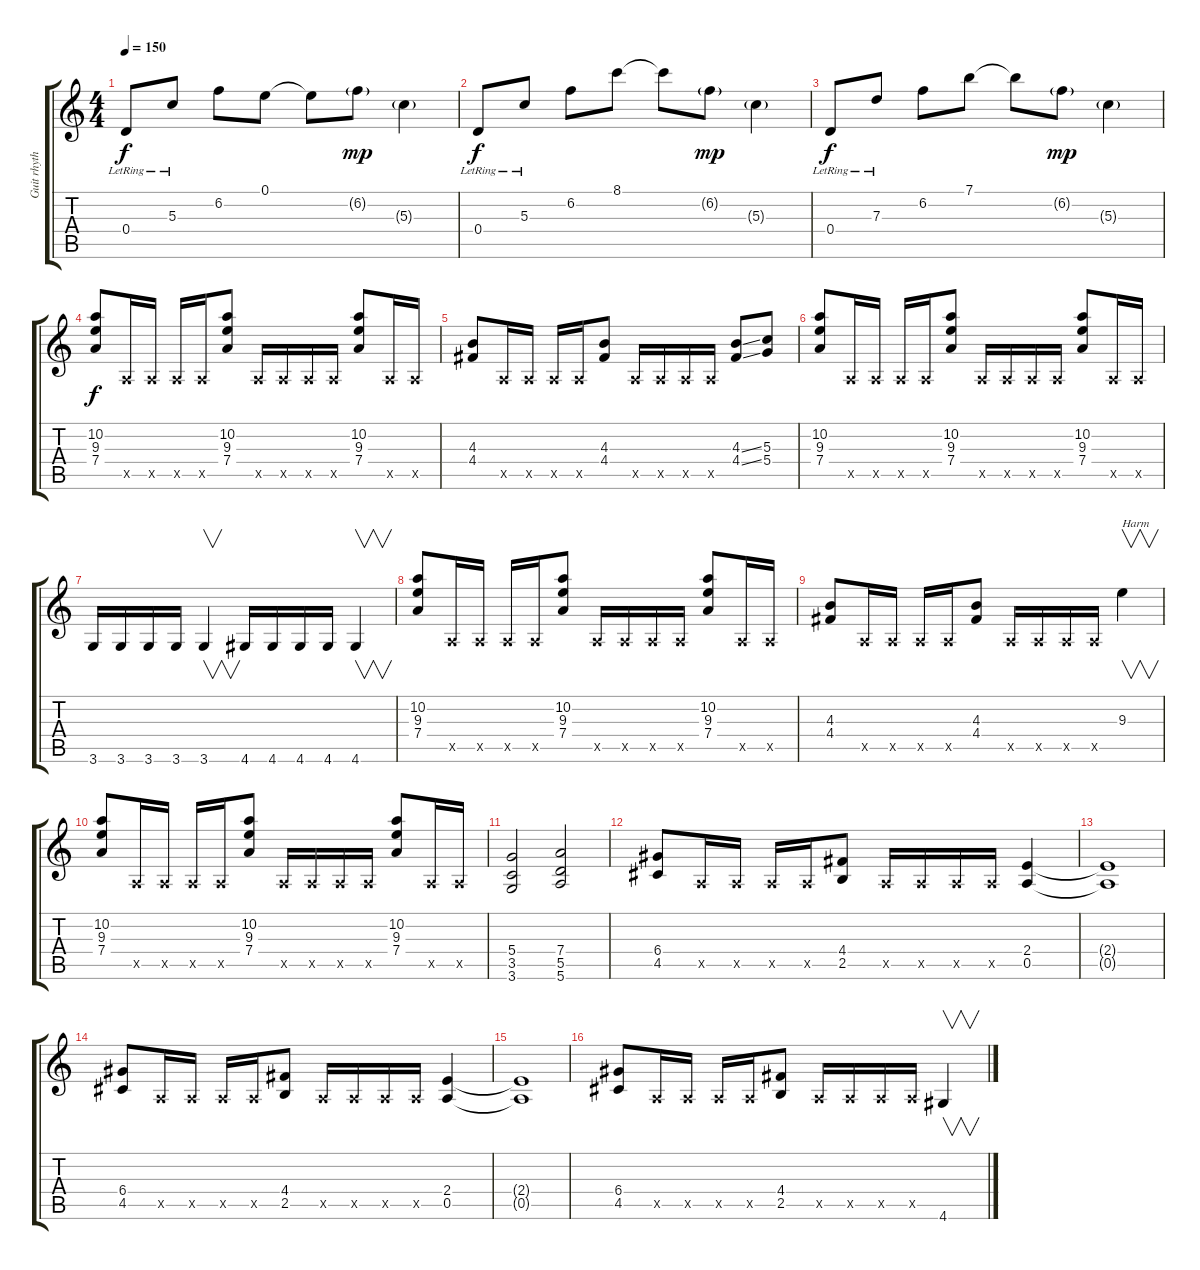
\track ("Guit rhythm" "Guit rhyth") {instrument distortionguitar}
\staff {score tabs}
\tuning (E4 B3 G3 D3 A2 E2) {hide}
\ts (4 4)
\tempo 150
\clef g2
\ks c
0.4{lr}.8{dy f} 5.3{lr}.8 6.2.8 0.1.8 0.1{t}.8 6.2{g}.8{dy mp} 5.3{g}.4 |
0.4{lr}.8{dy f} 5.3{lr}.8 6.2.8 8.1.8 8.1{t}.8 6.2{g}.8{dy mp} 5.3{g}.4 |
0.4{lr}.8{dy f} 7.3{lr}.8 6.2.8 7.1.8 7.1{t}.8 6.2{g}.8{dy mp} 5.3{g}.4 |
(10.2 9.3 7.4).8{dy f instrument overdrivenguitar} 0.5{x}.16 0.5{x}.16 0.5{x}.16 0.5{x}.16 (10.2 9.3 7.4).8 0.5{x}.16 0.5{x}.16 0.5{x}.16 0.5{x}.16 (10.2 9.3 7.4).8 0.5{x}.16 0.5{x}.16 |
(4.3 4.4).8 0.5{x}.16 0.5{x}.16 0.5{x}.16 0.5{x}.16 (4.3 4.4).8 0.5{x}.16 0.5{x}.16 0.5{x}.16 0.5{x}.16 (4.3{ss} 4.4{ss}).8 (5.3 5.4).8 |
(10.2 9.3 7.4).8 0.5{x}.16 0.5{x}.16 0.5{x}.16 0.5{x}.16 (10.2 9.3 7.4).8 0.5{x}.16 0.5{x}.16 0.5{x}.16 0.5{x}.16 (10.2 9.3 7.4).8 0.5{x}.16 0.5{x}.16 |
3.6.16 3.6.16 3.6.16 3.6.16 3.6.4{v} 4.6.16 4.6.16 4.6.16 4.6.16 4.6.4{v} |
(10.2 9.3 7.4).8 0.5{x}.16 0.5{x}.16 0.5{x}.16 0.5{x}.16 (10.2 9.3 7.4).8 0.5{x}.16 0.5{x}.16 0.5{x}.16 0.5{x}.16 (10.2 9.3 7.4).8 0.5{x}.16 0.5{x}.16 |
(4.3 4.4).8 0.5{x}.16 0.5{x}.16 0.5{x}.16 0.5{x}.16 (4.3 4.4).8 0.5{x}.16 0.5{x}.16 0.5{x}.16 0.5{x}.16 9.3.4{v txt "Harm"} |
(10.2 9.3 7.4).8 0.5{x}.16 0.5{x}.16 0.5{x}.16 0.5{x}.16 (10.2 9.3 7.4).8 0.5{x}.16 0.5{x}.16 0.5{x}.16 0.5{x}.16 (10.2 9.3 7.4).8 0.5{x}.16 0.5{x}.16 |
(5.4 3.5 3.6).2 (7.4 5.5 5.6).2 |
(6.4 4.5).8 0.5{x}.16 0.5{x}.16 0.5{x}.16 0.5{x}.16 (4.4 2.5).8 0.5{x}.16 0.5{x}.16 0.5{x}.16 0.5{x}.16 (2.4 0.5).4 |
(2.4{t} 0.5{t}).1 |
(6.4 4.5).8 0.5{x}.16 0.5{x}.16 0.5{x}.16 0.5{x}.16 (4.4 2.5).8 0.5{x}.16 0.5{x}.16 0.5{x}.16 0.5{x}.16 (2.4 0.5).4 |
(2.4{t} 0.5{t}).1 |
(6.4 4.5).8 0.5{x}.16 0.5{x}.16 0.5{x}.16 0.5{x}.16 (4.4 2.5).8 0.5{x}.16 0.5{x}.16 0.5{x}.16 0.5{x}.16 4.6.4{v}
